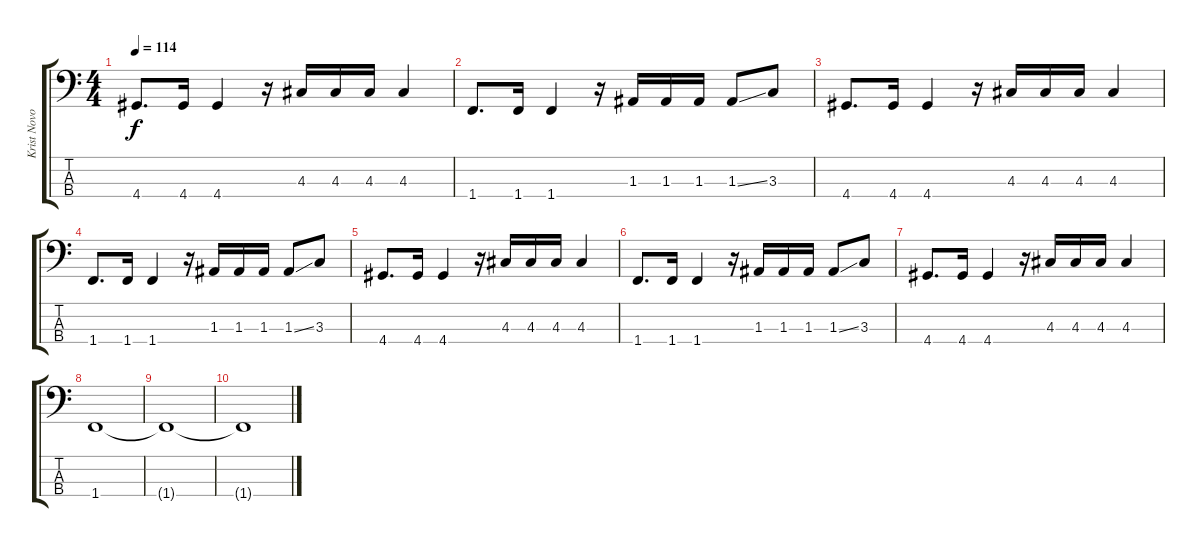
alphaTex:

\track ("Krist Novoselic - Bass" "Krist Novo") {instrument electricbasspick}
\staff {score tabs}
\tuning (G2 D2 A1 E1) {hide}
\ts (4 4)
\tempo 114
\clef f4
\ks c
4.4.8{d dy f} 4.4.16 4.4.4 r.16 4.3.16 4.3.16 4.3.16 4.3.4 |
1.4.8{d} 1.4.16 1.4.4 r.16 1.3.16 1.3.16 1.3.16 1.3{ss}.8 3.3.8 |
4.4.8{d} 4.4.16 4.4.4 r.16 4.3.16 4.3.16 4.3.16 4.3.4 |
1.4.8{d} 1.4.16 1.4.4 r.16 1.3.16 1.3.16 1.3.16 1.3{ss}.8 3.3.8 |
4.4.8{d} 4.4.16 4.4.4 r.16 4.3.16 4.3.16 4.3.16 4.3.4 |
1.4.8{d} 1.4.16 1.4.4 r.16 1.3.16 1.3.16 1.3.16 1.3{ss}.8 3.3.8 |
4.4.8{d} 4.4.16 4.4.4 r.16 4.3.16 4.3.16 4.3.16 4.3.4 |
1.4.1 |
1.4{t}.1 |
1.4{t}.1
